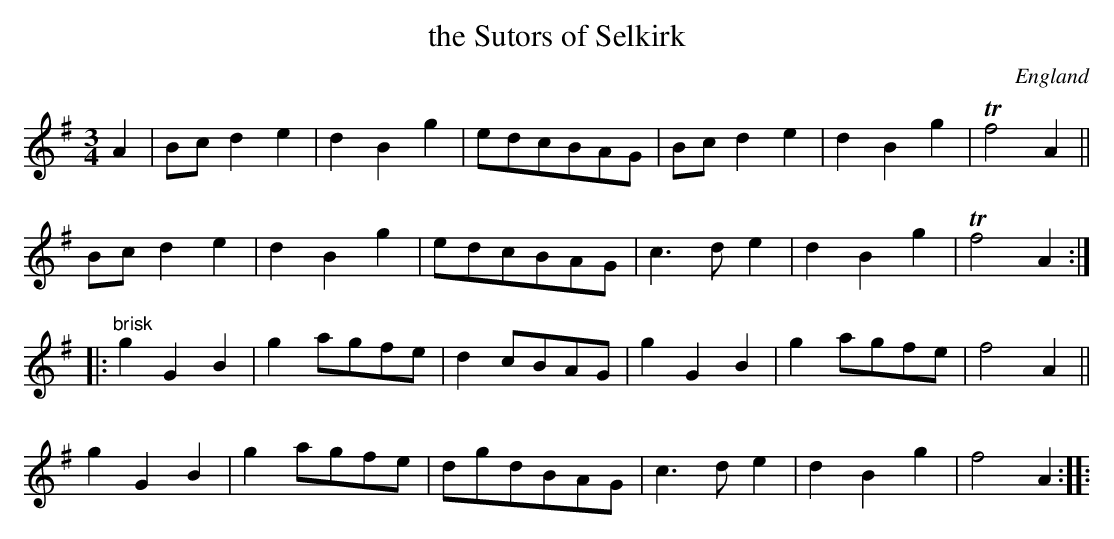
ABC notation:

X:1
T:the Sutors of Selkirk
L:1/8
M:3/4
O:England
K:G
A2 |\
Bcd2e2 | d2B2g2 | edcBAG | Bcd2e2 | d2B2g2 | Tf4A2 ||
Bcd2e2 | d2B2g2 | edcBAG | c3de2  | d2B2g2 | Tf4A2 ::
"^brisk" \
g2G2B2 | g2agfe | d2cBAG | g2G2B2 | g2agfe | f4A2 ||
g2G2B2 | g2agfe | dgdBAG | c3de2  | d2B2g2 | f4A2 ::
